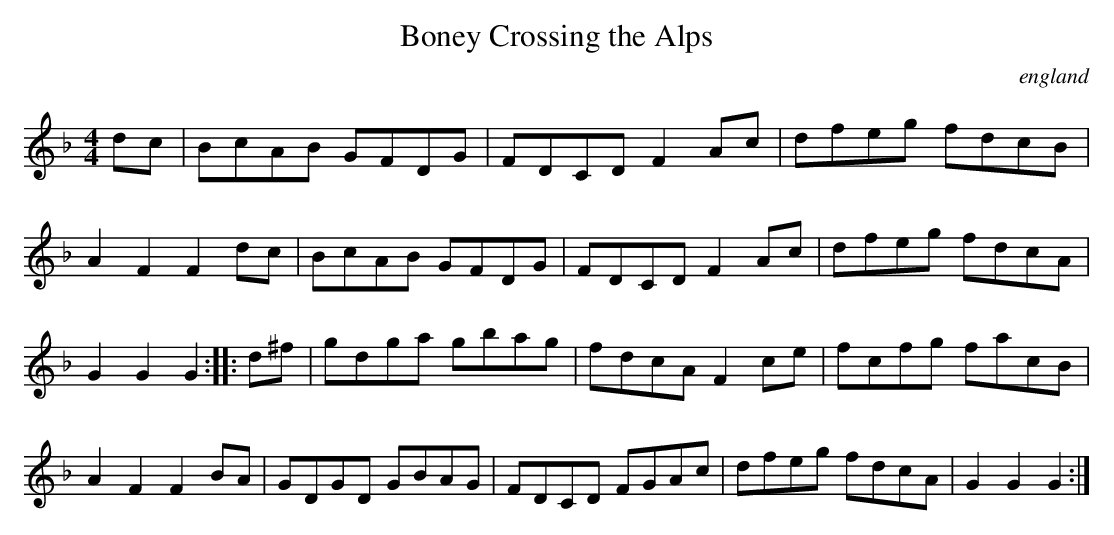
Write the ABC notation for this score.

X:1
T:Boney Crossing the Alps
O:england
M:4/4
K:F
dc|\
BcAB GFDG| FDCD F2Ac| dfeg fdcB| A2F2 F2 dc|\
BcAB GFDG| FDCD F2Ac| dfeg fdcA| G2G2 G2::\
d^f|\
gdga gbag| fdcA F2ce| fcfg facB| A2F2 F2 BA|\
GDGD GBAG| FDCD FGAc| dfeg fdcA| G2G2 G2:|
